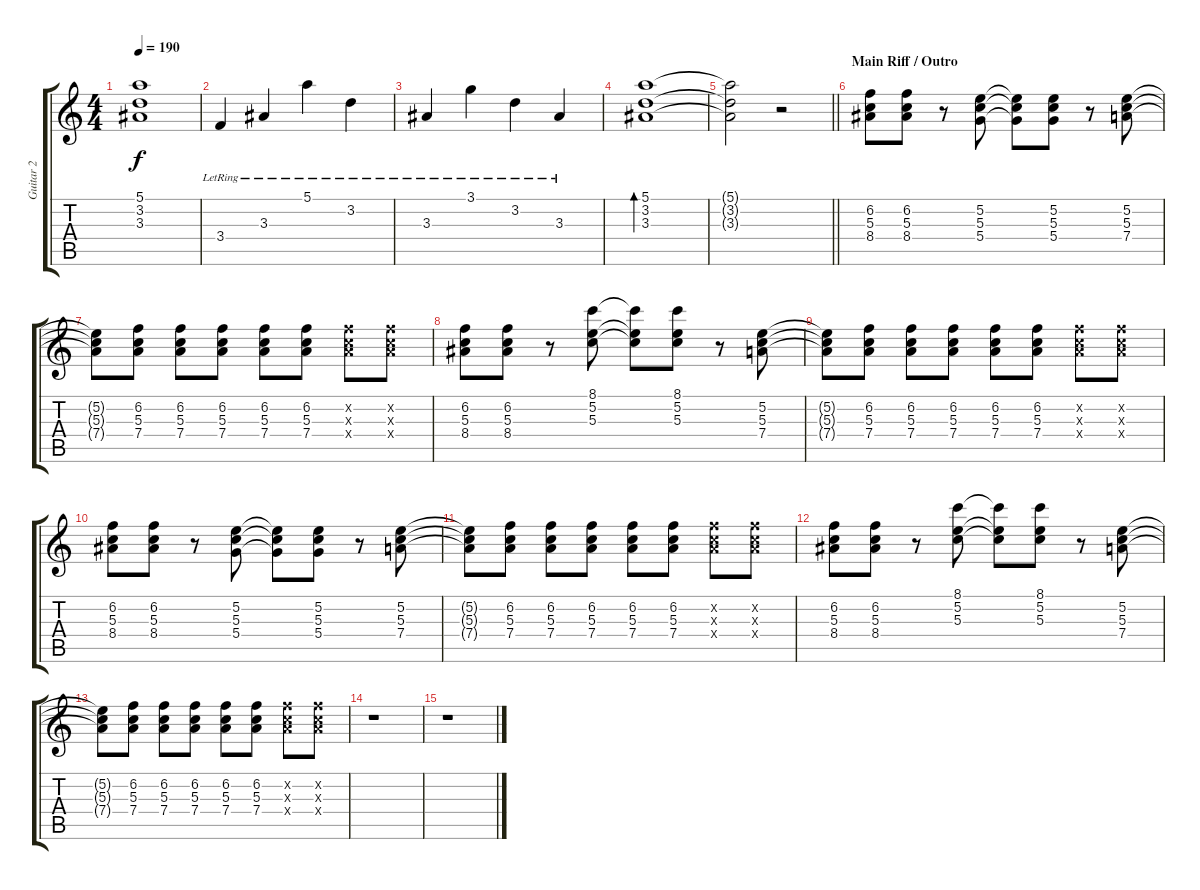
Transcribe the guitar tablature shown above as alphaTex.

\track ("Guitar 2" "Guitar 2") {instrument overdrivenguitar}
\staff {score tabs}
\tuning (E4 B3 G3 D3 A2 E2) {hide}
\ts (4 4)
\tempo 190
\clef g2
\ks c
(5.1{t} 3.2{t} 3.3{t}).1{dy f} |
3.4{lr}.4 3.3{lr}.4 5.1{lr}.4 3.2{lr}.4 |
3.3{lr}.4 3.1{lr}.4 3.2{lr}.4 3.3{lr}.4 |
(5.1 3.2 3.3).1{bd 60} |
\barLineRight lightlight
(5.1{t} 3.2{t} 3.3{t}).2 r.2 |
\section ("" "Main Riff / Outro")
(6.2 5.3 8.4).8 (6.2 5.3 8.4).8 r.8 (5.2 5.3 5.4).8 (5.2{t} 5.3{t} 5.4{t}).8 (5.2 5.3 5.4).8 r.8 (5.2 5.3 7.4).8 |
(5.2{t} 5.3{t} 7.4{t}).8 (6.2 5.3 7.4).8 (6.2 5.3 7.4).8 (6.2 5.3 7.4).8 (6.2 5.3 7.4).8 (6.2 5.3 7.4).8 (6.2{x} 5.3{x} 7.4{x}).8 (6.2{x} 5.3{x} 7.4{x}).8 |
(6.2 5.3 8.4).8 (6.2 5.3 8.4).8 r.8 (8.1 5.2 5.3).8 (8.1{t} 5.2{t} 5.3{t}).8 (8.1 5.2 5.3).8 r.8 (5.2 5.3 7.4).8 |
(5.2{t} 5.3{t} 7.4{t}).8 (6.2 5.3 7.4).8 (6.2 5.3 7.4).8 (6.2 5.3 7.4).8 (6.2 5.3 7.4).8 (6.2 5.3 7.4).8 (6.2{x} 5.3{x} 7.4{x}).8 (6.2{x} 5.3{x} 7.4{x}).8 |
(6.2 5.3 8.4).8 (6.2 5.3 8.4).8 r.8 (5.2 5.3 5.4).8 (5.2{t} 5.3{t} 5.4{t}).8 (5.2 5.3 5.4).8 r.8 (5.2 5.3 7.4).8 |
(5.2{t} 5.3{t} 7.4{t}).8 (6.2 5.3 7.4).8 (6.2 5.3 7.4).8 (6.2 5.3 7.4).8 (6.2 5.3 7.4).8 (6.2 5.3 7.4).8 (6.2{x} 5.3{x} 7.4{x}).8 (6.2{x} 5.3{x} 7.4{x}).8 |
(6.2 5.3 8.4).8 (6.2 5.3 8.4).8 r.8 (8.1 5.2 5.3).8 (8.1{t} 5.2{t} 5.3{t}).8 (8.1 5.2 5.3).8 r.8 (5.2 5.3 7.4).8 |
(5.2{t} 5.3{t} 7.4{t}).8 (6.2 5.3 7.4).8 (6.2 5.3 7.4).8 (6.2 5.3 7.4).8 (6.2 5.3 7.4).8 (6.2 5.3 7.4).8 (6.2{x} 5.3{x} 7.4{x}).8 (6.2{x} 5.3{x} 7.4{x}).8 |
r.1 |
r.1
